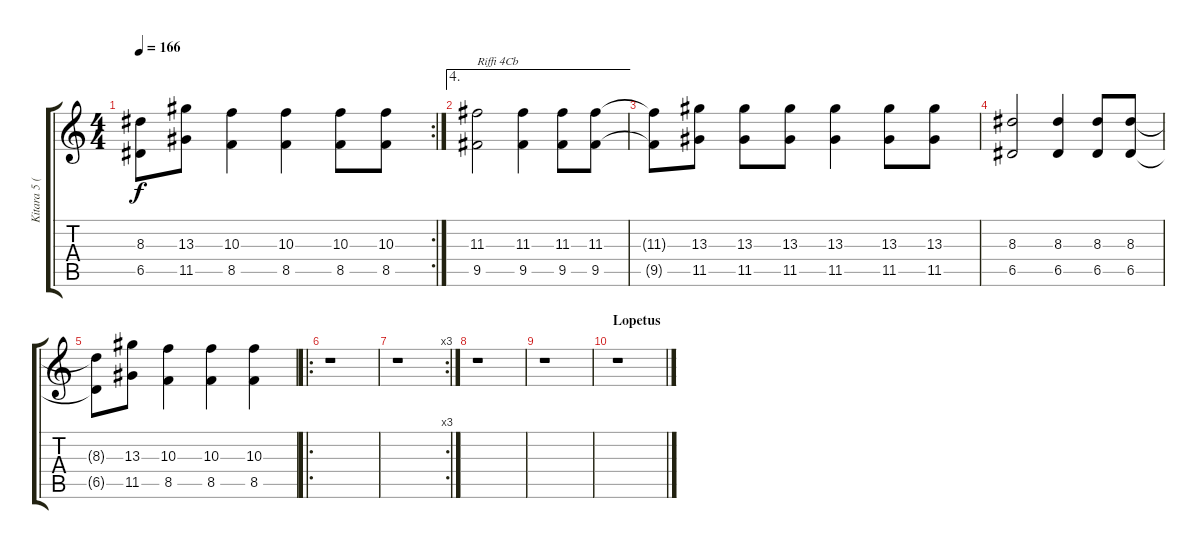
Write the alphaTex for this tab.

\track ("Kitara 5 (Melodia 1)" "Kitara 5 (") {instrument distortionguitar}
\staff {score tabs}
\tuning (E4 B3 G3 D3 A2 D2) {hide}
\rc 2
\ts (4 4)
\tempo 166
\clef g2
\ks c
(8.3{t} 6.5{t}).8{dy f} (13.3 11.5).8 (10.3 8.5).4 (10.3 8.5).4 (10.3 8.5).8 (10.3 8.5).8 |
\ae 4
(11.3 9.5).2{txt "Riffi 4Cb"} (11.3 9.5).4 (11.3 9.5).8 (11.3 9.5).8 |
(11.3{t} 9.5{t}).8 (13.3 11.5).8 (13.3 11.5).8 (13.3 11.5).8 (13.3 11.5).4 (13.3 11.5).8 (13.3 11.5).8 |
(8.3 6.5).2 (8.3 6.5).4 (8.3 6.5).8 (8.3 6.5).8 |
(8.3{t} 6.5{t}).8 (13.3 11.5).8 (10.3 8.5).4 (10.3 8.5).4 (10.3 8.5).4 |
\ro
r.1 |
\rc 3
r.1 |
r.1 |
r.1 |
\section ("" "Lopetus")
r.1
